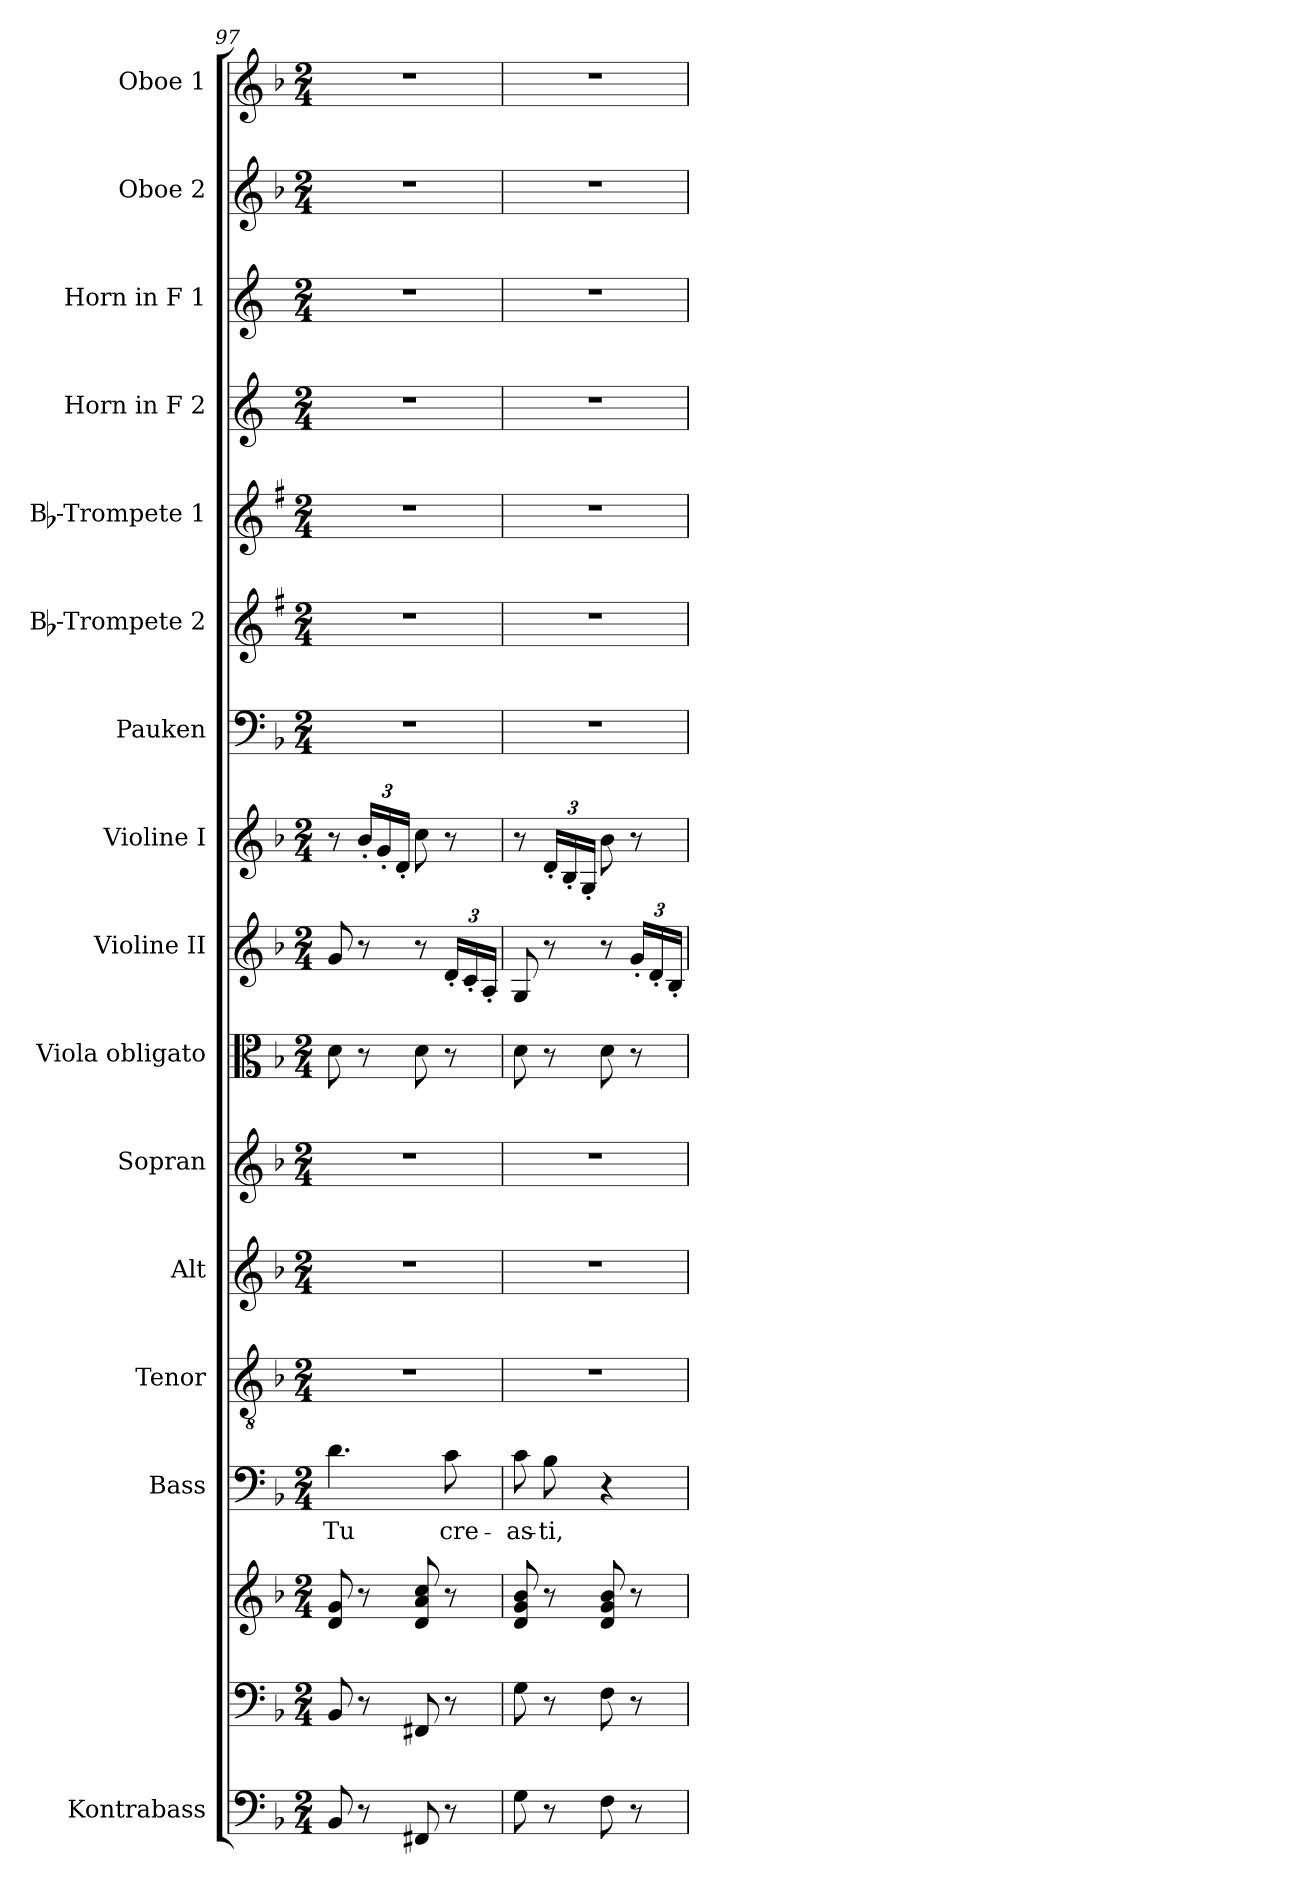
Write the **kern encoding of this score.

**kern	**kern	**kern	**kern	**text	**kern	**kern	**kern	**kern	**kern	**kern	**kern	**kern	**kern	**kern	**kern	**kern	**kern
*part16	*part15	*part15	*part14	*part14	*part13	*part12	*part11	*part10	*part9	*part8	*part7	*part6	*part5	*part4	*part3	*part2	*part1
*staff17	*staff16	*staff15	*staff14	*staff14	*staff13	*staff12	*staff11	*staff10	*staff9	*staff8	*staff7	*staff6	*staff5	*staff4	*staff3	*staff2	*staff1
*I"Kontrabass	*	*	*I"Bass	*	*I"Tenor	*I"Alt	*I"Sopran	*I"Viola obligato	*I"Violine II	*I"Violine I	*I"Pauken	*I"Bb-Trompete 2	*I"Bb-Trompete 1	*I"Horn in F 2	*I"Horn in F 1	*I"Oboe 2	*I"Oboe 1
*I'Kb.	*	*	*I'B.	*	*I'T.	*I'A.	*I'S.	*I'Vla.	*I'Vl. II	*I'Vl. I	*I'Pk.	*I'Bb Trp. 2	*I'Bb Trp. 1	*	*	*I'Ob. 2	*I'Ob. 1
*clefF4	*clefF4	*clefG2	*clefF4	*	*clefGv2	*clefG2	*clefG2	*clefC3	*clefG2	*clefG2	*clefF4	*clefG2	*clefG2	*clefG2	*clefG2	*clefG2	*clefG2
*ITrd7c12	*	*	*	*	*	*	*	*	*	*	*	*ITrd1c2	*ITrd1c2	*ITrd4c7	*ITrd4c7	*	*
*k[b-]	*k[b-]	*k[b-]	*k[b-]	*	*k[b-]	*k[b-]	*k[b-]	*k[b-]	*k[b-]	*k[b-]	*k[b-]	*k[b-]	*k[b-]	*k[b-]	*k[b-]	*k[b-]	*k[b-]
*F:	*F:	*F:	*F:	*	*F:	*F:	*F:	*F:	*F:	*F:	*F:	*F:	*F:	*F:	*F:	*F:	*F:
*M2/4	*M2/4	*M2/4	*M2/4	*	*M2/4	*M2/4	*M2/4	*M2/4	*M2/4	*M2/4	*M2/4	*M2/4	*M2/4	*M2/4	*M2/4	*M2/4	*M2/4
=97	=97	=97	=97	=97	=97	=97	=97	=97	=97	=97	=97	=97	=97	=97	=97	=97	=97
!	!	!	!	!LO:LY:b	!	!	!	!	!	!	!	!	!	!	!	!	!
8BBB-/	8BB-/	8d/ 8g/	4.d\	Tu	2r	2r	2r	8d\	8g/	8r	2r	2r	2r	2r	2r	2r	2r
*	*	*	*	*	*	*	*	*	*	*Xbrackettup	*	*	*	*	*	*	*
8r	8r	8r	.	.	.	.	.	8r	8r	24b-'</LL	.	.	.	.	.	.	.
.	.	.	.	.	.	.	.	.	.	24g'</	.	.	.	.	.	.	.
.	.	.	.	.	.	.	.	.	.	24d'</JJ	.	.	.	.	.	.	.
8FFF#X/	8FF#X/	8d/ 8a/ 8cc/	.	.	.	.	.	8d\	8r	8cc\	.	.	.	.	.	.	.
!	!	!	!	!LO:LY:b	!	!	!	!	!	!	!	!	!	!	!	!	!
*	*	*	*	*	*	*	*	*	*Xbrackettup	*	*	*	*	*	*	*	*
8r	8r	8r	8c\	cre-	.	.	.	8r	24d'</LL	8r	.	.	.	.	.	.	.
.	.	.	.	.	.	.	.	.	24c'</	.	.	.	.	.	.	.	.
.	.	.	.	.	.	.	.	.	24A'</JJ	.	.	.	.	.	.	.	.
=98	=98	=98	=98	=98	=98	=98	=98	=98	=98	=98	=98	=98	=98	=98	=98	=98	=98
!	!	!	!	!LO:LY:b	!	!	!	!	!	!	!	!	!	!	!	!	!
8GG\	8G\	8d/ 8g/ 8b-/	8c\	-as-	2r	2r	2r	8d\	8G/	8r	2r	2r	2r	2r	2r	2r	2r
!	!	!	!	!LO:LY:b	!	!	!	!	!	!	!	!	!	!	!	!	!
8r	8r	8r	8B-\	-ti,	.	.	.	8r	8r	24d'</LL	.	.	.	.	.	.	.
.	.	.	.	.	.	.	.	.	.	24B-'</	.	.	.	.	.	.	.
.	.	.	.	.	.	.	.	.	.	24G'</JJ	.	.	.	.	.	.	.
8FF\	8F\	8d/ 8g/ 8b-/	4r	.	.	.	.	8d\	8r	8b-\	.	.	.	.	.	.	.
8r	8r	8r	.	.	.	.	.	8r	24g'</LL	8r	.	.	.	.	.	.	.
.	.	.	.	.	.	.	.	.	24d'</	.	.	.	.	.	.	.	.
.	.	.	.	.	.	.	.	.	24B-'</JJ	.	.	.	.	.	.	.	.
=	=	=	=	=	=	=	=	=	=	=	=	=	=	=	=	=	=
*-	*-	*-	*-	*-	*-	*-	*-	*-	*-	*-	*-	*-	*-	*-	*-	*-	*-
